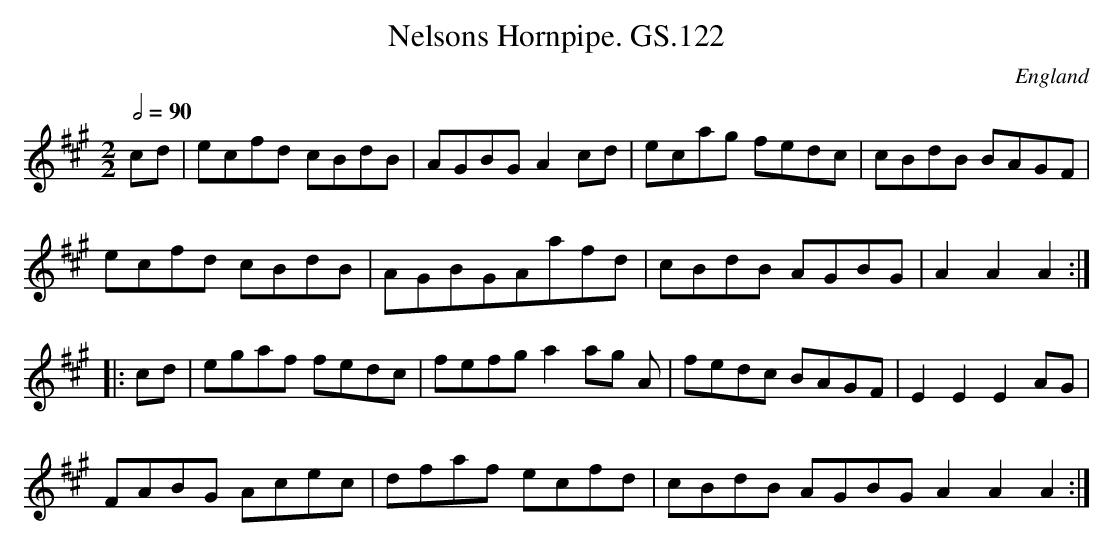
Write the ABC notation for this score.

X:1
T:Nelsons Hornpipe. GS.122
L:1/8
M:2/2
O:England
Q:1/2=90
K:A major
cd | ecfd cBdB | AGBG A2 cd | ecag fedc | cBdB BAGF |!
ecfd cBdB | AGBGAafd |cBdB AGBG | A2A2A2:|!
|:cd | egaf fedc | fefg a2 ag A| fedc BAGF | E2E2E2AG |!
FABG Acec | dfaf ecfd | cBdB AGBG A2A2A2 :|
